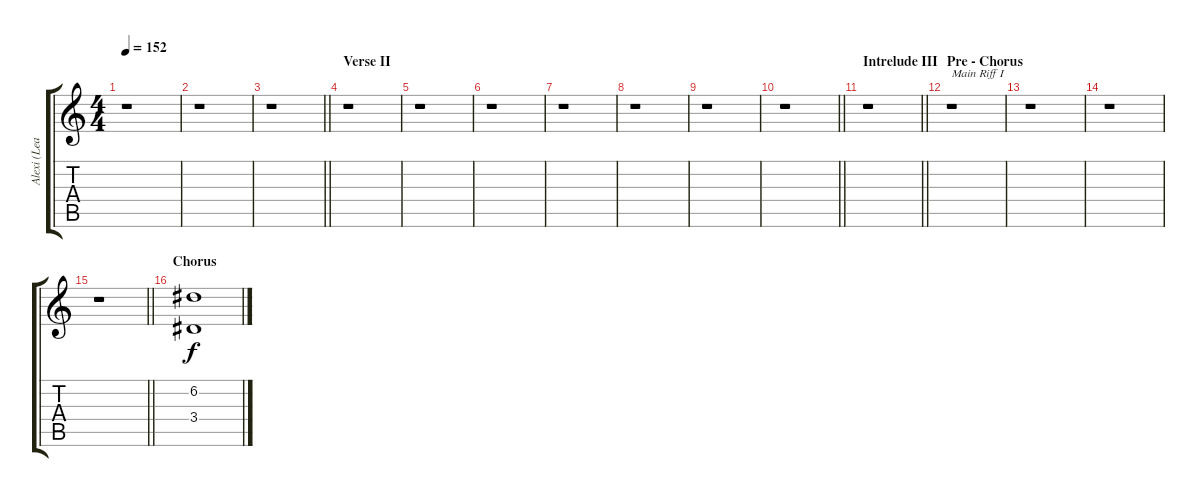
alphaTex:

\track ("Alexi (Lead Guitar)" "Alexi (Lea") {instrument distortionguitar}
\staff {score tabs}
\tuning (D4 A3 F3 C3 G2 C2) {hide}
\ts (4 4)
\tempo 152
\clef g2
\ks c
r.1{dy f} |
r.1 |
\barLineRight lightlight
r.1 |
\section ("" "Verse II")
r.1 |
r.1 |
r.1 |
r.1 |
r.1 |
r.1 |
\barLineRight lightlight
r.1 |
\section ("" "Intrelude III")
\barLineRight lightlight
r.1 |
\section ("" "Pre - Chorus")
r.1{txt "Main Riff I"} |
r.1 |
r.1 |
\barLineRight lightlight
r.1 |
\section ("" "Chorus")
(6.2 3.4).1{volume 10 balance 8 instrument distortionguitar}
